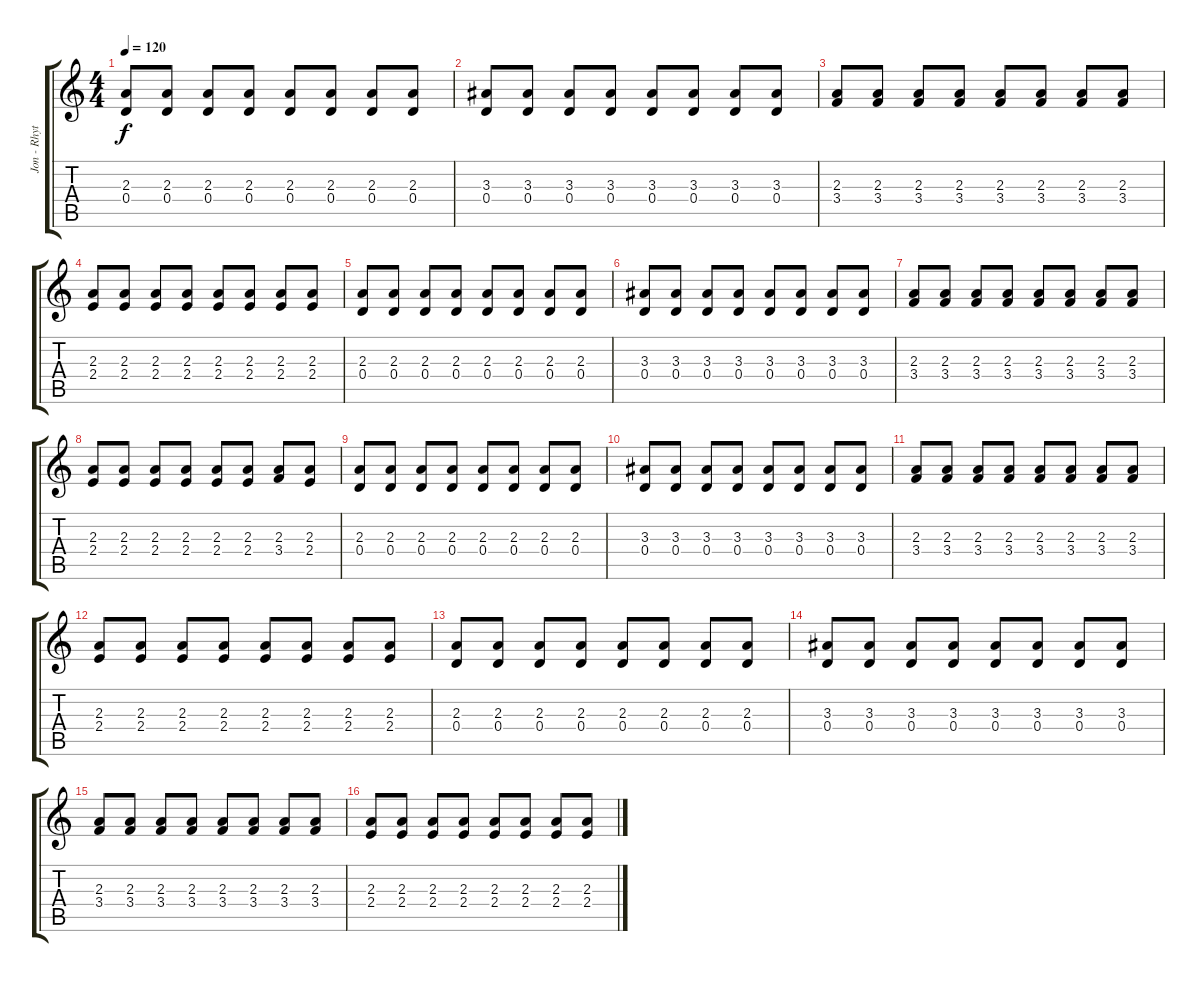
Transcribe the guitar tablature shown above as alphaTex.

\track ("Jon - Rhythm Guitar" "Jon - Rhyt") {instrument electricguitarjazz}
\staff {score tabs}
\tuning (E4 B3 G3 D3 A2 E2) {hide}
\ts (4 4)
\tempo 120
\clef g2
\ks c
(2.3 0.4).8{dy f} (2.3 0.4).8 (2.3 0.4).8 (2.3 0.4).8 (2.3 0.4).8 (2.3 0.4).8 (2.3 0.4).8 (2.3 0.4).8 |
(3.3 0.4).8 (3.3 0.4).8 (3.3 0.4).8 (3.3 0.4).8 (3.3 0.4).8 (3.3 0.4).8 (3.3 0.4).8 (3.3 0.4).8 |
(2.3 3.4).8 (2.3 3.4).8 (2.3 3.4).8 (2.3 3.4).8 (2.3 3.4).8 (2.3 3.4).8 (2.3 3.4).8 (2.3 3.4).8 |
(2.3 2.4).8 (2.3 2.4).8 (2.3 2.4).8 (2.3 2.4).8 (2.3 2.4).8 (2.3 2.4).8 (2.3 2.4).8 (2.3 2.4).8 |
(2.3 0.4).8 (2.3 0.4).8 (2.3 0.4).8 (2.3 0.4).8 (2.3 0.4).8 (2.3 0.4).8 (2.3 0.4).8 (2.3 0.4).8 |
(3.3 0.4).8 (3.3 0.4).8 (3.3 0.4).8 (3.3 0.4).8 (3.3 0.4).8 (3.3 0.4).8 (3.3 0.4).8 (3.3 0.4).8 |
(2.3 3.4).8 (2.3 3.4).8 (2.3 3.4).8 (2.3 3.4).8 (2.3 3.4).8 (2.3 3.4).8 (2.3 3.4).8 (2.3 3.4).8 |
(2.3 2.4).8 (2.3 2.4).8 (2.3 2.4).8 (2.3 2.4).8 (2.3 2.4).8 (2.3 2.4).8 (2.3 3.4).8 (2.3 2.4).8 |
(2.3 0.4).8 (2.3 0.4).8 (2.3 0.4).8 (2.3 0.4).8 (2.3 0.4).8 (2.3 0.4).8 (2.3 0.4).8 (2.3 0.4).8 |
(3.3 0.4).8 (3.3 0.4).8 (3.3 0.4).8 (3.3 0.4).8 (3.3 0.4).8 (3.3 0.4).8 (3.3 0.4).8 (3.3 0.4).8 |
(2.3 3.4).8 (2.3 3.4).8 (2.3 3.4).8 (2.3 3.4).8 (2.3 3.4).8 (2.3 3.4).8 (2.3 3.4).8 (2.3 3.4).8 |
(2.3 2.4).8 (2.3 2.4).8 (2.3 2.4).8 (2.3 2.4).8 (2.3 2.4).8 (2.3 2.4).8 (2.3 2.4).8 (2.3 2.4).8 |
(2.3 0.4).8 (2.3 0.4).8 (2.3 0.4).8 (2.3 0.4).8 (2.3 0.4).8 (2.3 0.4).8 (2.3 0.4).8 (2.3 0.4).8 |
(3.3 0.4).8 (3.3 0.4).8 (3.3 0.4).8 (3.3 0.4).8 (3.3 0.4).8 (3.3 0.4).8 (3.3 0.4).8 (3.3 0.4).8 |
(2.3 3.4).8 (2.3 3.4).8 (2.3 3.4).8 (2.3 3.4).8 (2.3 3.4).8 (2.3 3.4).8 (2.3 3.4).8 (2.3 3.4).8 |
(2.3 2.4).8 (2.3 2.4).8 (2.3 2.4).8 (2.3 2.4).8 (2.3 2.4).8 (2.3 2.4).8 (2.3 2.4).8 (2.3 2.4).8
